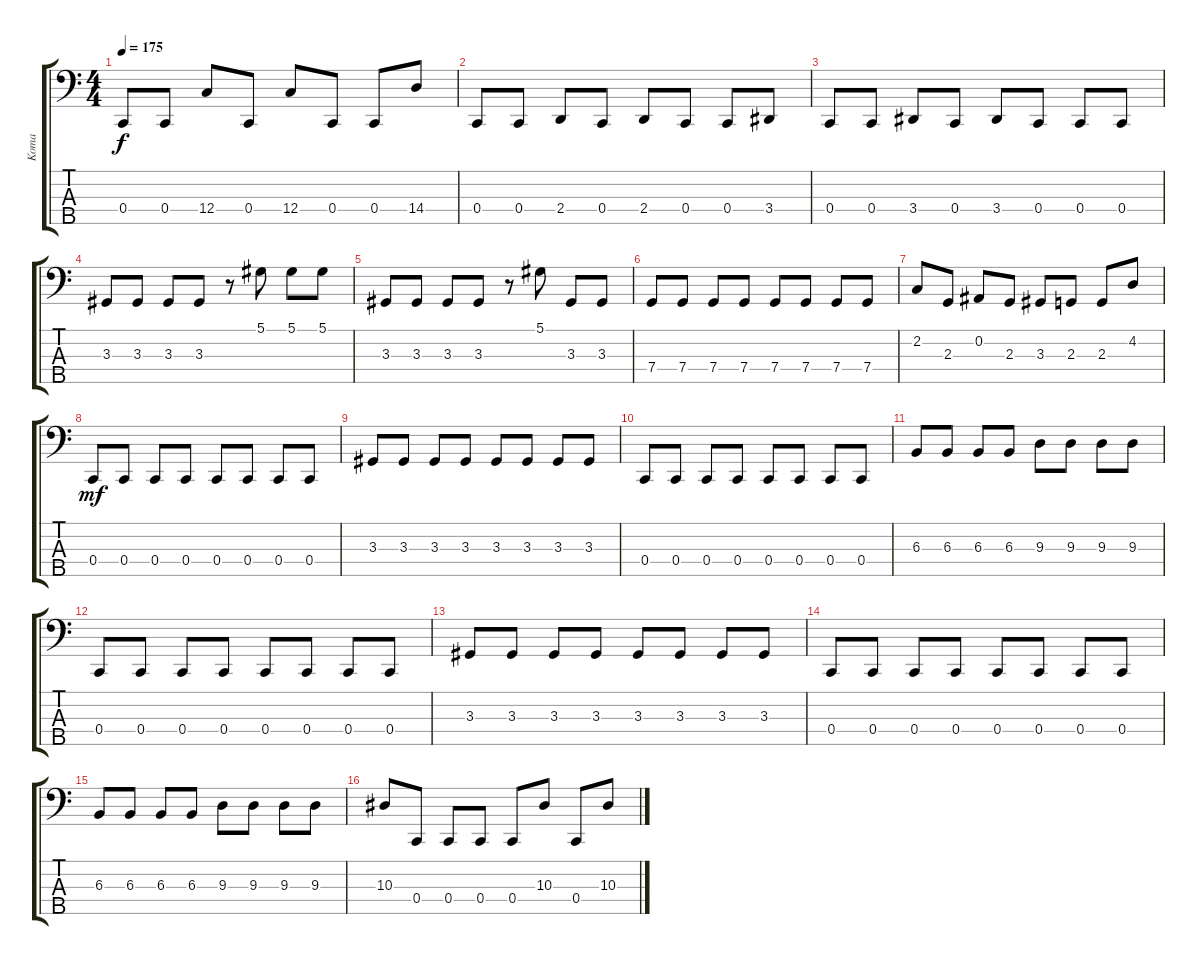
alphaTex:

\track ("Koma" "Koma") {instrument electricbasspick}
\staff {score tabs}
\tuning (Eb2 Bb1 F1 C1 G0) {hide}
\ts (4 4)
\tempo 175
\clef f4
\ks c
0.4.8{dy f} 0.4.8 12.4.8 0.4.8 12.4.8 0.4.8 0.4.8 14.4.8 |
0.4.8 0.4.8 2.4.8 0.4.8 2.4.8 0.4.8 0.4.8 3.4.8 |
0.4.8 0.4.8 3.4.8 0.4.8 3.4.8 0.4.8 0.4.8 0.4.8 |
3.3.8 3.3.8 3.3.8 3.3.8 r.8 5.1.8 5.1.8 5.1.8 |
3.3.8 3.3.8 3.3.8 3.3.8 r.8 5.1.8 3.3.8 3.3.8 |
7.4.8 7.4.8 7.4.8 7.4.8 7.4.8 7.4.8 7.4.8 7.4.8 |
2.2.8 2.3.8 0.2.8 2.3.8 3.3.8 2.3.8 2.3.8 4.2.8 |
0.4.8{dy mf} 0.4.8 0.4.8 0.4.8 0.4.8 0.4.8 0.4.8 0.4.8 |
3.3.8 3.3.8 3.3.8 3.3.8 3.3.8 3.3.8 3.3.8 3.3.8 |
0.4.8 0.4.8 0.4.8 0.4.8 0.4.8 0.4.8 0.4.8 0.4.8 |
6.3.8 6.3.8 6.3.8 6.3.8 9.3.8 9.3.8 9.3.8 9.3.8 |
0.4.8 0.4.8 0.4.8 0.4.8 0.4.8 0.4.8 0.4.8 0.4.8 |
3.3.8 3.3.8 3.3.8 3.3.8 3.3.8 3.3.8 3.3.8 3.3.8 |
0.4.8 0.4.8 0.4.8 0.4.8 0.4.8 0.4.8 0.4.8 0.4.8 |
6.3.8 6.3.8 6.3.8 6.3.8 9.3.8 9.3.8 9.3.8 9.3.8 |
10.3.8 0.4.8 0.4.8 0.4.8 0.4.8 10.3.8 0.4.8 10.3.8
